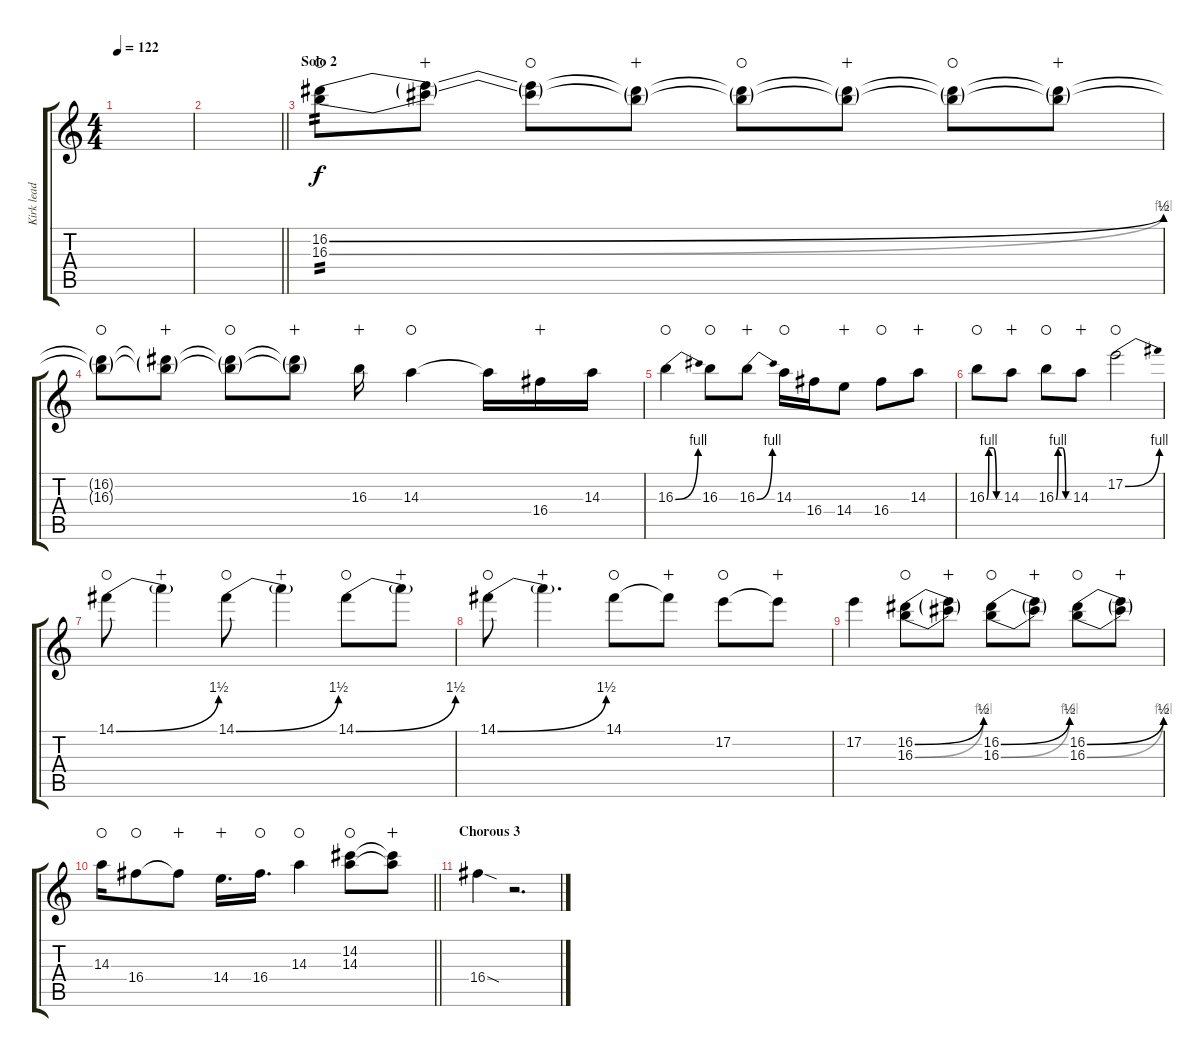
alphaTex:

\track ("Kirk lead" "Kirk lead") {instrument distortionguitar}
\staff {score tabs}
\tuning (E4 B3 G3 D3 A2 E2) {hide}
\ts (4 4)
\tempo 122
\clef g2
\ks c
|
\barLineRight lightlight
|
\section ("" "Solo 2")
(16.2{be (bend 0 0 60 2)} 16.3{be (bend 0 0 60 4)}).8{tp 2 volume 10 waho} (16.2{t} 16.3{t}).8{wahc} (16.2{t} 16.3{t}).8{waho} (16.2{t} 16.3{t}).8{wahc} (16.2{t} 16.3{t}).8{waho} (16.2{t} 16.3{t}).8{wahc} (16.2{t} 16.3{t}).8{waho} (16.2{t} 16.3{t}).8{wahc} |
(16.2{t} 16.3{t}).8{waho} (16.2{t} 16.3{t}).8{wahc} (16.2{t} 16.3{t}).8{waho} (16.2{t} 16.3{t}).8{wahc} 16.3.16{wahc} 14.3.4{waho} 14.3{t}.16 16.4.16{wahc} 14.3.16 |
16.3{be (bend 0 0 60 4)}.4{waho} 16.3.8{waho} 16.3{be (bend 0 0 60 4)}.8{wahc} 14.3.16{waho} 16.4.16 14.4.8{wahc} 16.4.8{waho} 14.3.8{wahc} |
16.3{be (custom 0 0 10 4 20 4 30 4 45 0 60 0)}.8{waho} 14.3.8{wahc} 16.3{be (custom 0 0 10 4 20 4 30 4 45 0 60 0)}.8{waho} 14.3.8{wahc} 17.2{be (bend 0 0 60 4)}.2{waho} |
14.1{be (bend 0 0 60 6)}.8{volume 8 waho} 14.1{t}.4{wahc} 14.1{be (bend 0 0 60 6)}.8{waho} 14.1{t}.4{wahc} 14.1{be (bend 0 0 60 6)}.8{waho} 14.1{t}.8{wahc} |
14.1{be (bend 0 0 60 6)}.8{waho} 14.1{t}.4{d wahc} 14.1.8{waho} 14.1{t}.8{wahc} 17.2.8{waho} 17.2{t}.8{wahc} |
17.2.4{volume 10} (16.2{be (bend 0 0 60 2)} 16.3{be (bend 0 0 60 4)}).8{waho} (16.2{t} 16.3{t}).8{wahc} (16.2{be (bend 0 0 60 2)} 16.3{be (bend 0 0 60 4)}).8{waho} (16.2{t} 16.3{t}).8{wahc} (16.2{be (bend 0 0 60 2)} 16.3{be (bend 0 0 60 4)}).8{waho} (16.2{t} 16.3{t}).8{wahc} |
\barLineRight lightlight
14.3.16{waho} 16.4.8{waho} 16.4{t}.8{wahc} 14.4.16{d wahc} 16.4.16{d waho} 14.3.4{waho} (14.2 14.3).8{waho} (14.2{t} 14.3{t}).8{wahc} |
\section ("" "Chorous 3")
16.4{sod}.4{volume 8} r.2{d}
